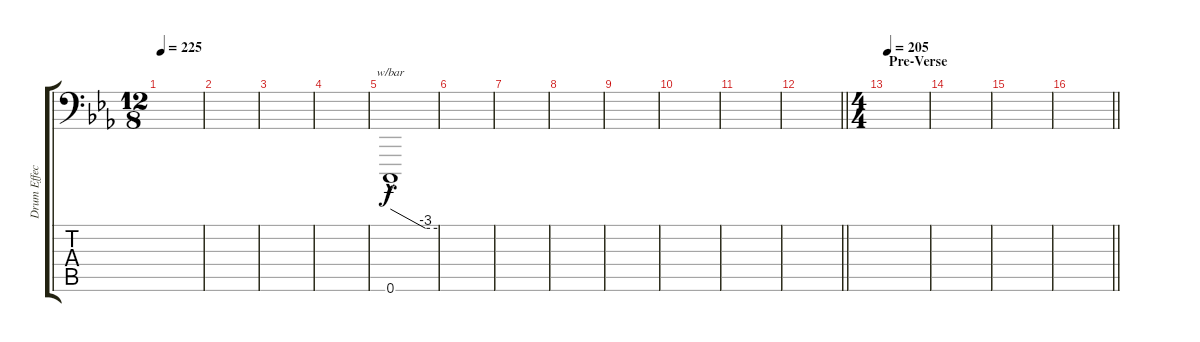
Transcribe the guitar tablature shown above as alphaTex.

\track ("Drum Effects" "Drum Effec") {instrument lead8bassandlead}
\staff {score tabs}
\tuning (D4 A3 F3 C3 G2 C1) {hide}
\ts (12 8)
\tempo 225
\clef f4
\ks cminor
|
|
|
|
0.6{hac}.1{tbe (custom default 0 0 45 -12 60 -12) instrument lead8bassandlead} |
|
|
|
|
|
|
\barLineRight lightlight
|
\ts (4 4)
\section ("" "Pre-Verse")
\tempo 205
|
|
|
\barLineRight lightlight
